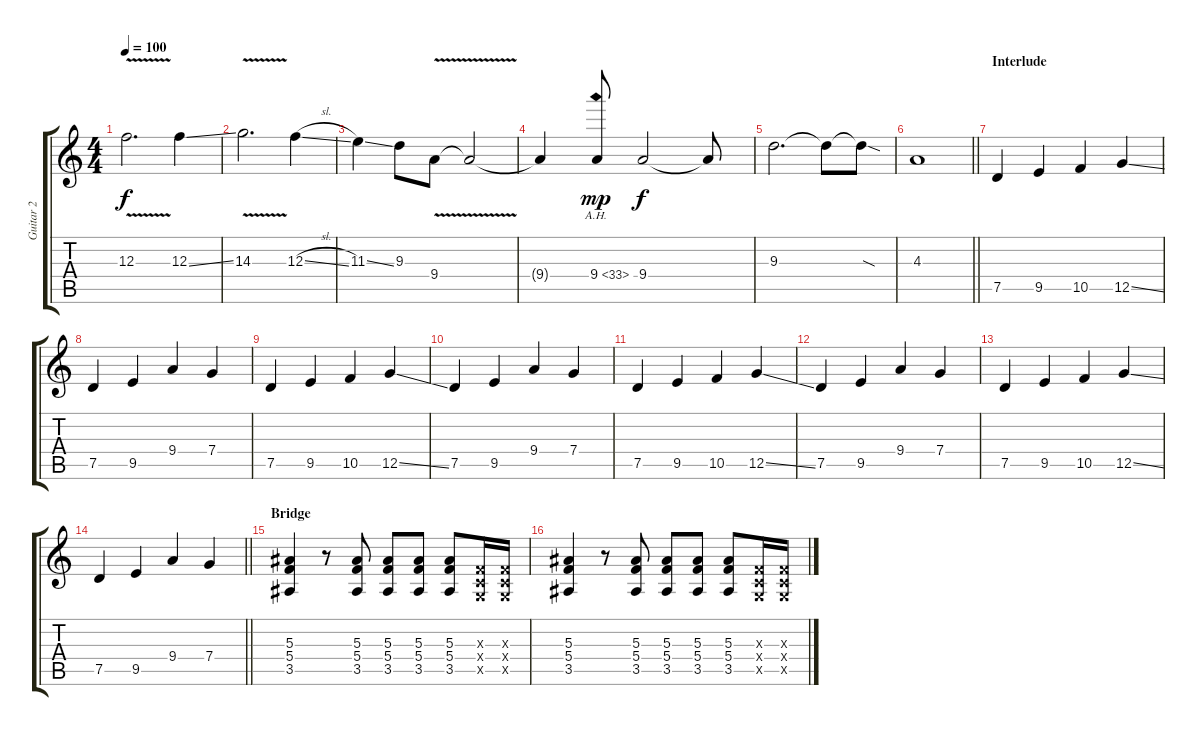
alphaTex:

\track ("Guitar 2" "Guitar 2") {instrument distortionguitar}
\staff {score tabs}
\tuning (D4 A3 F3 C3 G2 D2) {hide}
\ts (4 4)
\tempo 100
\clef g2
\ks c
12.3{v}.2{d dy f} 12.3{ss}.4 |
14.3{v}.2{d} 12.3{sl}.4 |
11.3{ss}.4 9.3.8 9.4{v}.8 9.4{t}.2 |
9.4{t}.4 9.4{ah 24}.8{dy mp} 9.4.2{dy f} 9.4{t}.8 |
9.3.2{d} 9.3{t}.8 9.3{sod t}.8 |
\barLineRight lightlight
4.3.1 |
\section ("" "Interlude")
7.5.4{volume 6} 9.5.4 10.5.4 12.5{ss}.4 |
7.5.4 9.5.4 9.4.4 7.4.4 |
7.5.4{volume 10} 9.5.4 10.5.4 12.5{ss}.4 |
7.5.4 9.5.4 9.4.4 7.4.4 |
7.5.4 9.5.4 10.5.4 12.5{ss}.4 |
7.5.4 9.5.4 9.4.4 7.4.4 |
7.5.4 9.5.4 10.5.4 12.5{ss}.4 |
\barLineRight lightlight
7.5.4 9.5.4 9.4.4 7.4.4 |
\section ("" "Bridge")
(5.3 5.4 3.5).4{volume 14} r.8 (5.3 5.4 3.5).8 (5.3 5.4 3.5).8 (5.3 5.4 3.5).8 (5.3 5.4 3.5).8 (0.3{x} 0.4{x} 0.5{x}).16 (0.3{x} 0.4{x} 0.5{x}).16 |
(5.3 5.4 3.5).4 r.8 (5.3 5.4 3.5).8 (5.3 5.4 3.5).8 (5.3 5.4 3.5).8 (5.3 5.4 3.5).8 (0.3{x} 0.4{x} 0.5{x}).16 (0.3{x} 0.4{x} 0.5{x}).16
